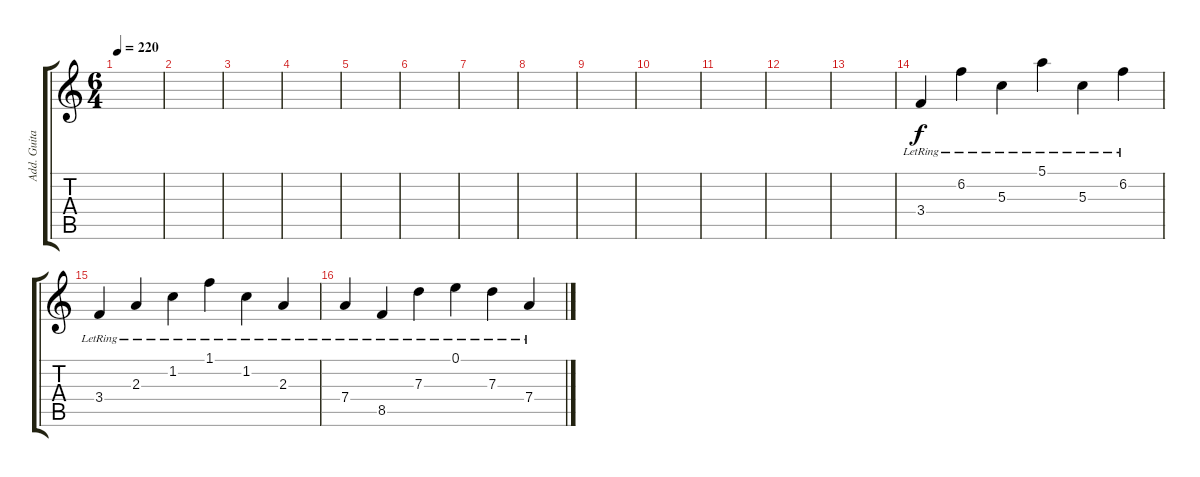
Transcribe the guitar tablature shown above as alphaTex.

\track ("Add. Guitars" "Add. Guita") {instrument acousticguitarsteel}
\staff {score tabs}
\tuning (E4 B3 G3 D3 A2 E2) {hide}
\ts (6 4)
\tempo 220
\clef g2
\ks c
|
|
|
|
|
|
|
|
|
|
|
|
|
3.4{lr}.4 6.2{lr}.4 5.3{lr}.4 5.1{lr}.4 5.3{lr}.4 6.2{lr}.4 |
3.4{lr}.4 2.3{lr}.4 1.2{lr}.4 1.1{lr}.4 1.2{lr}.4 2.3{lr}.4 |
7.4{lr}.4 8.5{lr}.4 7.3{lr}.4 0.1{lr}.4 7.3{lr}.4 7.4{lr}.4
